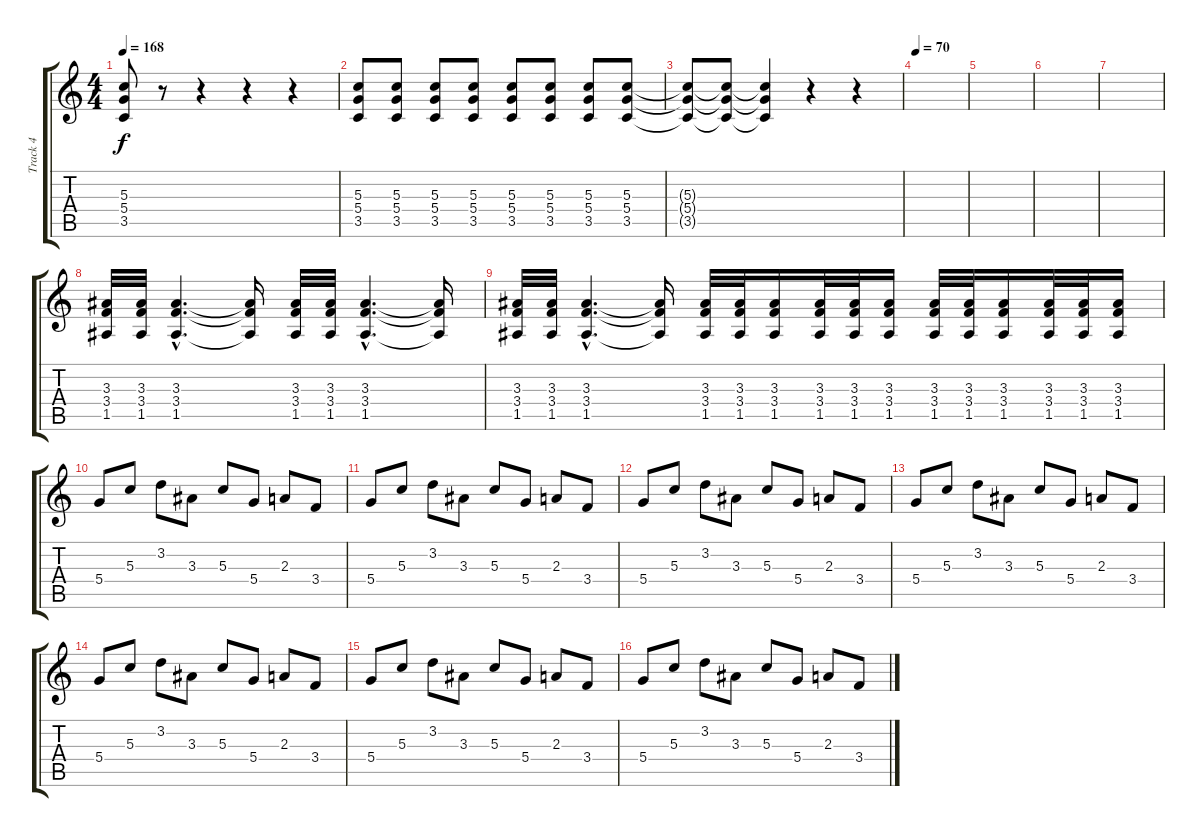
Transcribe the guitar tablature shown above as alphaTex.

\track ("Track 4" "Track 4") {instrument distortionguitar}
\staff {score tabs}
\tuning (E4 B3 G3 D3 A2 E2) {hide}
\ts (4 4)
\tempo 168
\clef g2
\ks c
(5.3{t} 5.4{t} 3.5{t}).8{dy f} r.8 r.4 r.4 r.4 |
(5.3 5.4 3.5).8 (5.3 5.4 3.5).8 (5.3 5.4 3.5).8 (5.3 5.4 3.5).8 (5.3 5.4 3.5).8 (5.3 5.4 3.5).8 (5.3 5.4 3.5).8 (5.3 5.4 3.5).8 |
(5.3{t} 5.4{t} 3.5{t}).8 (5.3{t} 5.4{t} 3.5{t}).8 (5.3{t} 5.4{t} 3.5{t}).4 r.4 r.4 |
\tempo 70
|
|
|
|
(3.3 3.4 1.5).32 (3.3 3.4 1.5).32 (3.3{hac} 3.4{hac} 1.5{hac}).4{d} (3.3{t} 3.4{t} 1.5{t}).16 (3.3 3.4 1.5).32 (3.3 3.4 1.5).32 (3.3{hac} 3.4{hac} 1.5{hac}).4{d} (3.3{t} 3.4{t} 1.5{t}).16 |
(3.3 3.4 1.5).32 (3.3 3.4 1.5).32 (3.3{hac} 3.4{hac} 1.5{hac}).4{d} (3.3{t} 3.4{t} 1.5{t}).16 (3.3 3.4 1.5).32 (3.3 3.4 1.5).32 (3.3 3.4 1.5).16 (3.3 3.4 1.5).32 (3.3 3.4 1.5).32 (3.3 3.4 1.5).16 (3.3 3.4 1.5).32 (3.3 3.4 1.5).32 (3.3 3.4 1.5).16 (3.3 3.4 1.5).32 (3.3 3.4 1.5).32 (3.3 3.4 1.5).16 |
5.4.8 5.3.8 3.2.8 3.3.8 5.3.8 5.4.8 2.3.8 3.4.8 |
5.4.8 5.3.8 3.2.8 3.3.8 5.3.8 5.4.8 2.3.8 3.4.8 |
5.4.8 5.3.8 3.2.8 3.3.8 5.3.8 5.4.8 2.3.8 3.4.8 |
5.4.8 5.3.8 3.2.8 3.3.8 5.3.8 5.4.8 2.3.8 3.4.8 |
5.4.8 5.3.8 3.2.8 3.3.8 5.3.8 5.4.8 2.3.8 3.4.8 |
5.4.8 5.3.8 3.2.8 3.3.8 5.3.8 5.4.8 2.3.8 3.4.8 |
5.4.8 5.3.8 3.2.8 3.3.8 5.3.8 5.4.8 2.3.8 3.4.8
